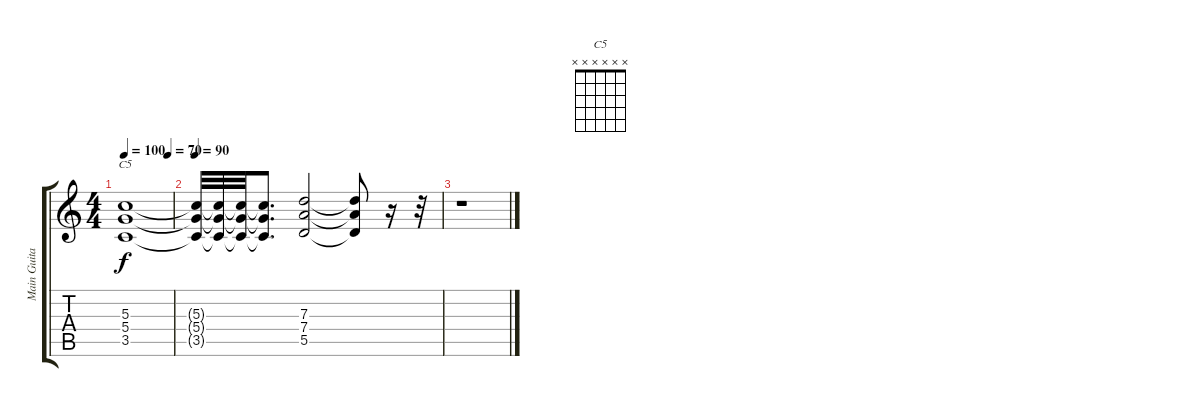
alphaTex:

\track ("Main Guitar" "Main Guita") {instrument overdrivenguitar}
\staff {score tabs}
\tuning (E4 B3 G3 D3 A2 E2) {hide}
\chord ("C5" x x x x x x)
\ts (4 4)
\tempo (70 0.90625)
\tempo 100
\clef g2
\ks c
(5.3 5.4 3.5).1{ch "C5" dy f} |
\tempo 70
\tempo 90
(5.3{t} 5.4{t} 3.5{t}).32 (5.3{t} 5.4{t} 3.5{t}).32 (5.3{t} 5.4{t} 3.5{t}).32 (5.3{t} 5.4{t} 3.5{t}).8{d} (7.3 7.4 5.5).2 (7.3{t} 7.4{t} 5.5{t}).8 r.16 r.32 |
r.1
